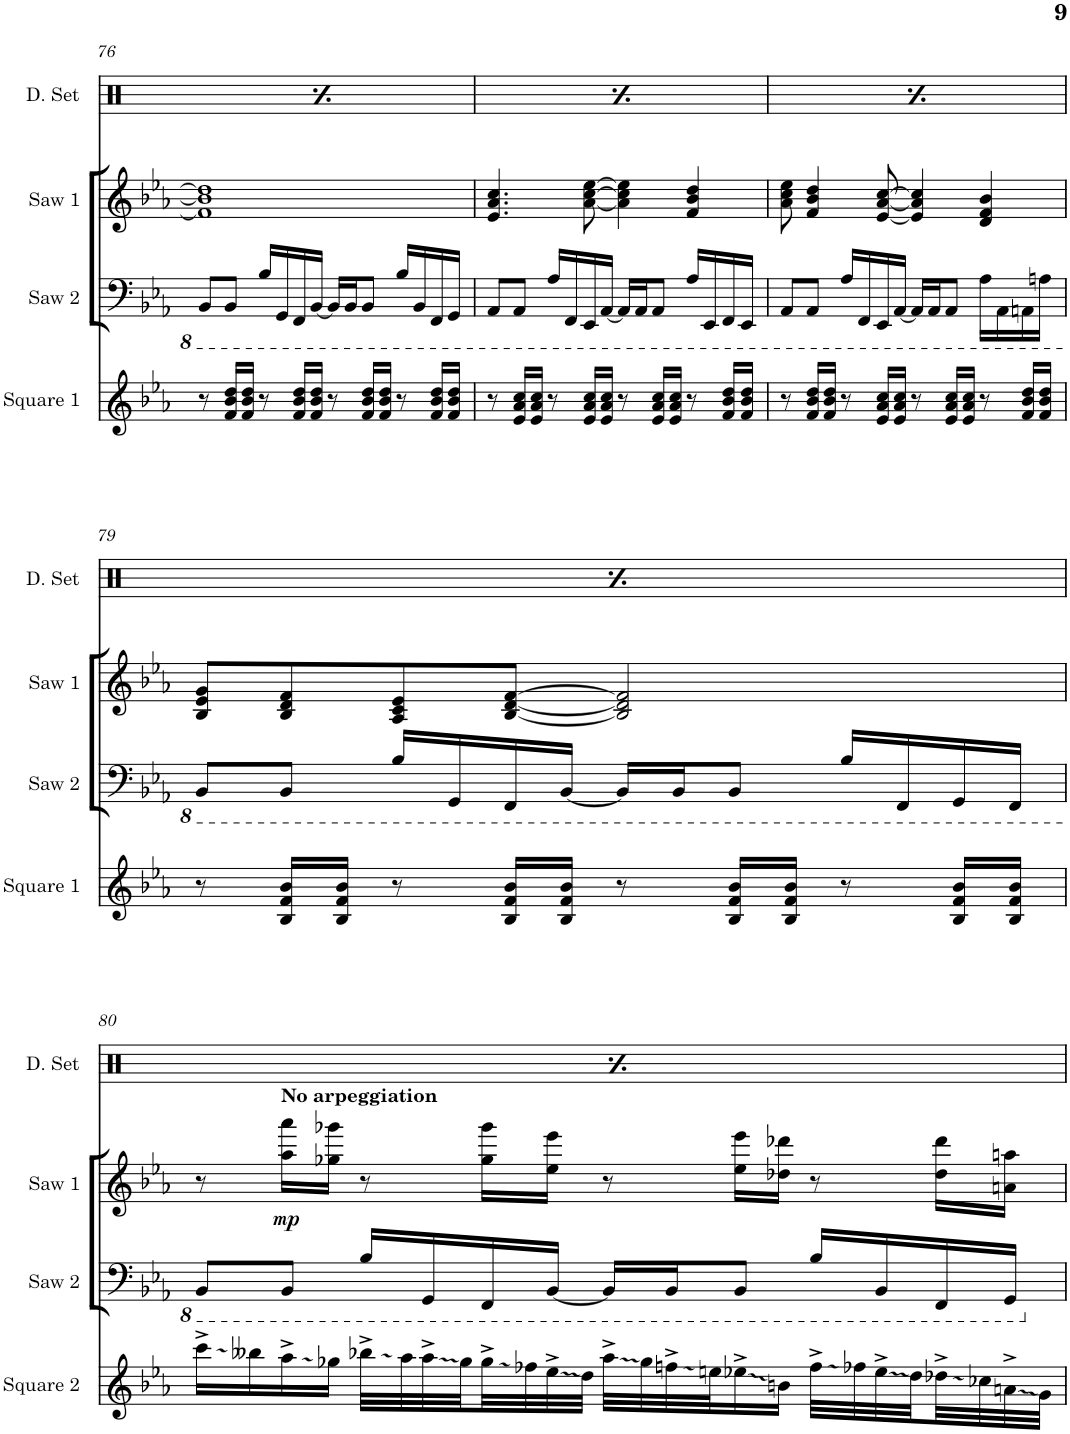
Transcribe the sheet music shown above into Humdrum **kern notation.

**kern	**dynam	**kern	**kern	**kern	**kern	**kern	**dynam	**kern
*part7	*part7	*part6	*part5	*part4	*part3	*part2	*part2	*part1
*staff7	*staff7	*staff6	*staff5	*staff4	*staff3	*staff2	*staff2	*staff1
*I"Square Synthesizer	*	*I"Square Synthesizer 2	*I"Square Synthesizer 1	*I"Saw Synthesizer 2	*I"Saw Synthesizer 3	*I"Saw Synthesizer 1	*	*I"Drumset
*	*	*I'Square 2	*I'Square 1	*I'Saw 2	*I'Synth. 3	*I'Saw 1	*	*I'D. Set
!!LO:PB:g=z
*clefG2	*	*clefG2	*clefG2	*clefF4	*clefG2	*clefG2	*	*clefX
*k[b-e-a-]	*	*k[b-e-a-]	*k[b-e-a-]	*k[b-e-a-]	*k[b-e-a-]	*k[b-e-a-]	*	*k[]
*M4/4	*	*M4/4	*M4/4	*M4/4	*M4/4	*M4/4	*	*M4/4
*met(c)	*	*met(c)	*met(c)	*met(c)	*met(c)	*met(c)	*	*met(c)
*	*	*	*	*	*Xbrackettup	*	*	*
=76	=76	=76	=76	=76	=76	=76	=76	=76
1r	.	1r	8r	8BBB-/L	96b-^\LLLL	1f] 1b-] 1dd]	.	4Rf\
.	.	.	.	.	96f\	.	.	.
.	.	.	.	.	96dd\	.	.	.
.	.	.	.	.	96b-\	.	.	.
.	.	.	.	.	96f\	.	.	.
.	.	.	.	.	96dd\	.	.	.
.	.	.	.	.	96b-\	.	.	.
.	.	.	.	.	96f\	.	.	.
.	.	.	.	.	96dd\	.	.	.
.	.	.	.	.	96b-\	.	.	.
.	.	.	.	.	96f\	.	.	.
.	.	.	.	.	96dd\JJJ	.	.	.
.	.	.	16f/ 16b-/ 16dd/LL	8BBB-/J	96b-\LLL	.	.	.
.	.	.	.	.	96f\	.	.	.
.	.	.	.	.	96dd\	.	.	.
.	.	.	.	.	96b-\	.	.	.
.	.	.	.	.	96f\	.	.	.
.	.	.	.	.	96dd\	.	.	.
.	.	.	16f/ 16b-/ 16dd/JJ	.	96b-\	.	.	.
.	.	.	.	.	96f\	.	.	.
.	.	.	.	.	96dd\	.	.	.
.	.	.	.	.	96b-\	.	.	.
.	.	.	.	.	96f\	.	.	.
.	.	.	.	.	96dd\JJJJ	.	.	.
.	.	.	8r	16BB-/LL	96b-\LLLL	.	.	4Rcc/
.	.	.	.	.	96f\	.	.	.
.	.	.	.	.	96dd\	.	.	.
.	.	.	.	.	96b-\	.	.	.
.	.	.	.	.	96f\	.	.	.
.	.	.	.	.	96dd\	.	.	.
.	.	.	.	16GGG/	96b-\	.	.	.
.	.	.	.	.	96f\	.	.	.
.	.	.	.	.	96dd\	.	.	.
.	.	.	.	.	96b-\	.	.	.
.	.	.	.	.	96f\	.	.	.
.	.	.	.	.	96dd\JJJ	.	.	.
.	.	.	16f/ 16b-/ 16dd/LL	16FFF/	96b-\LLL	.	.	.
.	.	.	.	.	96f\	.	.	.
.	.	.	.	.	96dd\	.	.	.
.	.	.	.	.	96b-\	.	.	.
.	.	.	.	.	96f\	.	.	.
.	.	.	.	.	96dd\	.	.	.
.	.	.	16f/ 16b-/ 16dd/JJ	[16BBB-/JJ	96b-\	.	.	.
.	.	.	.	.	96f\	.	.	.
.	.	.	.	.	96dd\	.	.	.
.	.	.	.	.	96b-\	.	.	.
.	.	.	.	.	96f\	.	.	.
.	.	.	.	.	96dd\JJJJ	.	.	.
.	.	.	8r	16BBB-/LL]	96b-\LLLL	.	.	4Rf\
.	.	.	.	.	96f\	.	.	.
.	.	.	.	.	96dd\	.	.	.
.	.	.	.	.	96b-\	.	.	.
.	.	.	.	.	96f\	.	.	.
.	.	.	.	.	96dd\	.	.	.
.	.	.	.	16BBB-/J	96b-\	.	.	.
.	.	.	.	.	96f\	.	.	.
.	.	.	.	.	96dd\	.	.	.
.	.	.	.	.	96b-\	.	.	.
.	.	.	.	.	96f\	.	.	.
.	.	.	.	.	96dd\JJJ	.	.	.
.	.	.	16f/ 16b-/ 16dd/LL	8BBB-/J	96b-\LLL	.	.	.
.	.	.	.	.	96f\	.	.	.
.	.	.	.	.	96dd\	.	.	.
.	.	.	.	.	96b-\	.	.	.
.	.	.	.	.	96f\	.	.	.
.	.	.	.	.	96dd\	.	.	.
.	.	.	16f/ 16b-/ 16dd/JJ	.	96b-\	.	.	.
.	.	.	.	.	96f\	.	.	.
.	.	.	.	.	96dd\	.	.	.
.	.	.	.	.	96b-\	.	.	.
.	.	.	.	.	96f\	.	.	.
.	.	.	.	.	96dd\JJJJ	.	.	.
.	.	.	8r	16BB-/LL	96b-\LLLL	.	.	4Rcc/
.	.	.	.	.	96f\	.	.	.
.	.	.	.	.	96dd\	.	.	.
.	.	.	.	.	96b-\	.	.	.
.	.	.	.	.	96f\	.	.	.
.	.	.	.	.	96dd\	.	.	.
.	.	.	.	16BBB-/	96b-\	.	.	.
.	.	.	.	.	96f\	.	.	.
.	.	.	.	.	96dd\	.	.	.
.	.	.	.	.	96b-\	.	.	.
.	.	.	.	.	96f\	.	.	.
.	.	.	.	.	96dd\JJJ	.	.	.
.	.	.	16f/ 16b-/ 16dd/LL	16FFF/	96b-\LLL	.	.	.
.	.	.	.	.	96f\	.	.	.
.	.	.	.	.	96dd\	.	.	.
.	.	.	.	.	96b-\	.	.	.
.	.	.	.	.	96f\	.	.	.
.	.	.	.	.	96dd\	.	.	.
.	.	.	16f/ 16b-/ 16dd/JJ	16GGG/JJ	96b-\	.	.	.
.	.	.	.	.	96f\	.	.	.
.	.	.	.	.	96dd\	.	.	.
.	.	.	.	.	96b-\	.	.	.
.	.	.	.	.	96f\	.	.	.
.	.	.	.	.	96dd\JJJJ	.	.	.
=77	=77	=77	=77	=77	=77	=77	=77	=77
1r	.	1r	8r	8AAA-/L	96a-^\LLLL	4.e-/ 4.a-/ 4.cc/	.	4Rf\
.	.	.	.	.	96e-\	.	.	.
.	.	.	.	.	96cc\	.	.	.
.	.	.	.	.	96a-\	.	.	.
.	.	.	.	.	96e-\	.	.	.
.	.	.	.	.	96cc\	.	.	.
.	.	.	.	.	96a-\	.	.	.
.	.	.	.	.	96e-\	.	.	.
.	.	.	.	.	96cc\	.	.	.
.	.	.	.	.	96a-\	.	.	.
.	.	.	.	.	96e-\	.	.	.
.	.	.	.	.	96cc\JJJ	.	.	.
.	.	.	16e-/ 16a-/ 16cc/LL	8AAA-/J	96a-\LLL	.	.	.
.	.	.	.	.	96e-\	.	.	.
.	.	.	.	.	96cc\	.	.	.
.	.	.	.	.	96a-\	.	.	.
.	.	.	.	.	96e-\	.	.	.
.	.	.	.	.	96cc\	.	.	.
.	.	.	16e-/ 16a-/ 16cc/JJ	.	96a-\	.	.	.
.	.	.	.	.	96e-\	.	.	.
.	.	.	.	.	96cc\	.	.	.
.	.	.	.	.	96a-\	.	.	.
.	.	.	.	.	96e-\	.	.	.
.	.	.	.	.	96cc\JJJJ	.	.	.
.	.	.	8r	16AA-/LL	96a-\LLLL	.	.	4Rcc/
.	.	.	.	.	96e-\	.	.	.
.	.	.	.	.	96cc\	.	.	.
.	.	.	.	.	96a-\	.	.	.
.	.	.	.	.	96e-\	.	.	.
.	.	.	.	.	96cc\	.	.	.
.	.	.	.	16FFF/	96a-\	.	.	.
.	.	.	.	.	96e-\	.	.	.
.	.	.	.	.	96cc\	.	.	.
.	.	.	.	.	96a-\	.	.	.
.	.	.	.	.	96e-\	.	.	.
.	.	.	.	.	96cc\JJJ	.	.	.
.	.	.	16e-/ 16a-/ 16cc/LL	16EEE-/	96cc^\LLL	[8a-\ [8cc\ [8ee-\	.	.
.	.	.	.	.	96a-\	.	.	.
.	.	.	.	.	96ee-\	.	.	.
.	.	.	.	.	96cc\	.	.	.
.	.	.	.	.	96a-\	.	.	.
.	.	.	.	.	96ee-\	.	.	.
.	.	.	16e-/ 16a-/ 16cc/JJ	[16AAA-/JJ	96cc\	.	.	.
.	.	.	.	.	96a-\	.	.	.
.	.	.	.	.	96ee-\	.	.	.
.	.	.	.	.	96cc\	.	.	.
.	.	.	.	.	96a-\	.	.	.
.	.	.	.	.	96ee-\JJJJ	.	.	.
.	.	.	8r	16AAA-/LL]	96cc\LLLL	4a-\] 4cc\] 4ee-\]	.	4Rf\
.	.	.	.	.	96a-\	.	.	.
.	.	.	.	.	96ee-\	.	.	.
.	.	.	.	.	96cc\	.	.	.
.	.	.	.	.	96a-\	.	.	.
.	.	.	.	.	96ee-\	.	.	.
.	.	.	.	16AAA-/J	96cc\	.	.	.
.	.	.	.	.	96a-\	.	.	.
.	.	.	.	.	96ee-\	.	.	.
.	.	.	.	.	96cc\	.	.	.
.	.	.	.	.	96a-\	.	.	.
.	.	.	.	.	96ee-\JJJ	.	.	.
.	.	.	16e-/ 16a-/ 16cc/LL	8AAA-/J	96cc\LLL	.	.	.
.	.	.	.	.	96a-\	.	.	.
.	.	.	.	.	96ee-\	.	.	.
.	.	.	.	.	96cc\	.	.	.
.	.	.	.	.	96a-\	.	.	.
.	.	.	.	.	96ee-\	.	.	.
.	.	.	16e-/ 16a-/ 16cc/JJ	.	96cc\	.	.	.
.	.	.	.	.	96a-\	.	.	.
.	.	.	.	.	96ee-\	.	.	.
.	.	.	.	.	96cc\	.	.	.
.	.	.	.	.	96a-\	.	.	.
.	.	.	.	.	96ee-\JJJJ	.	.	.
.	.	.	8r	16AA-/LL	96b-^\LLLL	4f/ 4b-/ 4dd/	.	4Rcc/
.	.	.	.	.	96f\	.	.	.
.	.	.	.	.	96dd\	.	.	.
.	.	.	.	.	96b-\	.	.	.
.	.	.	.	.	96f\	.	.	.
.	.	.	.	.	96dd\	.	.	.
.	.	.	.	16EEE-/	96b-\	.	.	.
.	.	.	.	.	96f\	.	.	.
.	.	.	.	.	96dd\	.	.	.
.	.	.	.	.	96b-\	.	.	.
.	.	.	.	.	96f\	.	.	.
.	.	.	.	.	96dd\JJJ	.	.	.
.	.	.	16f/ 16b-/ 16dd/LL	16FFF/	96b-\LLL	.	.	.
.	.	.	.	.	96f\	.	.	.
.	.	.	.	.	96dd\	.	.	.
.	.	.	.	.	96b-\	.	.	.
.	.	.	.	.	96f\	.	.	.
.	.	.	.	.	96dd\	.	.	.
.	.	.	16f/ 16b-/ 16dd/JJ	16EEE-/JJ	96b-\	.	.	.
.	.	.	.	.	96f\	.	.	.
.	.	.	.	.	96dd\	.	.	.
.	.	.	.	.	96b-\	.	.	.
.	.	.	.	.	96f\	.	.	.
.	.	.	.	.	96dd\JJJJ	.	.	.
=78	=78	=78	=78	=78	=78	=78	=78	=78
1r	.	1r	8r	8AAA-/L	96cc^\LLLL	8a-\ 8cc\ 8ee-\	.	4Rf\
.	.	.	.	.	96a-\	.	.	.
.	.	.	.	.	96ee-\	.	.	.
.	.	.	.	.	96cc\	.	.	.
.	.	.	.	.	96a-\	.	.	.
.	.	.	.	.	96ee-\	.	.	.
.	.	.	.	.	96cc\	.	.	.
.	.	.	.	.	96a-\	.	.	.
.	.	.	.	.	96ee-\	.	.	.
.	.	.	.	.	96cc\	.	.	.
.	.	.	.	.	96a-\	.	.	.
.	.	.	.	.	96ee-\JJJ	.	.	.
.	.	.	16f/ 16b-/ 16dd/LL	8AAA-/J	96b-^\LLL	4f/ 4b-/ 4dd/	.	.
.	.	.	.	.	96f\	.	.	.
.	.	.	.	.	96dd\	.	.	.
.	.	.	.	.	96b-\	.	.	.
.	.	.	.	.	96f\	.	.	.
.	.	.	.	.	96dd\	.	.	.
.	.	.	16f/ 16b-/ 16dd/JJ	.	96b-\	.	.	.
.	.	.	.	.	96f\	.	.	.
.	.	.	.	.	96dd\	.	.	.
.	.	.	.	.	96b-\	.	.	.
.	.	.	.	.	96f\	.	.	.
.	.	.	.	.	96dd\JJJJ	.	.	.
.	.	.	8r	16AA-/LL	96b-\LLLL	.	.	4Rcc/
.	.	.	.	.	96f\	.	.	.
.	.	.	.	.	96dd\	.	.	.
.	.	.	.	.	96b-\	.	.	.
.	.	.	.	.	96f\	.	.	.
.	.	.	.	.	96dd\	.	.	.
.	.	.	.	16FFF/	96b-\	.	.	.
.	.	.	.	.	96f\	.	.	.
.	.	.	.	.	96dd\	.	.	.
.	.	.	.	.	96b-\	.	.	.
.	.	.	.	.	96f\	.	.	.
.	.	.	.	.	96dd\JJJ	.	.	.
.	.	.	16e-/ 16a-/ 16cc/LL	16EEE-/	96a-^\LLL	[8e-/ [8a-/ [8cc/	.	.
.	.	.	.	.	96e-\	.	.	.
.	.	.	.	.	96cc\	.	.	.
.	.	.	.	.	96a-\	.	.	.
.	.	.	.	.	96e-\	.	.	.
.	.	.	.	.	96cc\	.	.	.
.	.	.	16e-/ 16a-/ 16cc/JJ	[16AAA-/JJ	96a-\	.	.	.
.	.	.	.	.	96e-\	.	.	.
.	.	.	.	.	96cc\	.	.	.
.	.	.	.	.	96a-\	.	.	.
.	.	.	.	.	96e-\	.	.	.
.	.	.	.	.	96cc\JJJJ	.	.	.
.	.	.	8r	16AAA-/LL]	96a-\LLLL	4e-/] 4a-/] 4cc/]	.	4Rf\
.	.	.	.	.	96e-\	.	.	.
.	.	.	.	.	96cc\	.	.	.
.	.	.	.	.	96a-\	.	.	.
.	.	.	.	.	96e-\	.	.	.
.	.	.	.	.	96cc\	.	.	.
.	.	.	.	16AAA-/J	96a-\	.	.	.
.	.	.	.	.	96e-\	.	.	.
.	.	.	.	.	96cc\	.	.	.
.	.	.	.	.	96a-\	.	.	.
.	.	.	.	.	96e-\	.	.	.
.	.	.	.	.	96cc\JJJ	.	.	.
.	.	.	16e-/ 16a-/ 16cc/LL	8AAA-/J	96a-\LLL	.	.	.
.	.	.	.	.	96e-\	.	.	.
.	.	.	.	.	96cc\	.	.	.
.	.	.	.	.	96a-\	.	.	.
.	.	.	.	.	96e-\	.	.	.
.	.	.	.	.	96cc\	.	.	.
.	.	.	16e-/ 16a-/ 16cc/JJ	.	96a-\	.	.	.
.	.	.	.	.	96e-\	.	.	.
.	.	.	.	.	96cc\	.	.	.
.	.	.	.	.	96a-\	.	.	.
.	.	.	.	.	96e-\	.	.	.
.	.	.	.	.	96cc\JJJJ	.	.	.
.	.	.	8r	16AA-\LL	96f^/LLLL	4d/ 4f/ 4b-/	.	4Rcc/
.	.	.	.	.	96d/	.	.	.
.	.	.	.	.	96b-/	.	.	.
.	.	.	.	.	96f/	.	.	.
.	.	.	.	.	96d/	.	.	.
.	.	.	.	.	96b-/	.	.	.
.	.	.	.	16AAA-\	96f/	.	.	.
.	.	.	.	.	96d/	.	.	.
.	.	.	.	.	96b-/	.	.	.
.	.	.	.	.	96f/	.	.	.
.	.	.	.	.	96d/	.	.	.
.	.	.	.	.	96b-/JJJ	.	.	.
.	.	.	16f/ 16b-/ 16dd/LL	16AAAn\	96f/LLL	.	.	.
.	.	.	.	.	96d/	.	.	.
.	.	.	.	.	96b-/	.	.	.
.	.	.	.	.	96f/	.	.	.
.	.	.	.	.	96d/	.	.	.
.	.	.	.	.	96b-/	.	.	.
.	.	.	16f/ 16b-/ 16dd/JJ	16AAn\JJ	96f/	.	.	.
.	.	.	.	.	96d/	.	.	.
.	.	.	.	.	96b-/	.	.	.
.	.	.	.	.	96f/	.	.	.
.	.	.	.	.	96d/	.	.	.
.	.	.	.	.	96b-/JJJJ	.	.	.
!!LO:LB:g=z
=79	=79	=79	=79	=79	=79	=79	=79	=79
1r	.	1r	8r	8BBB-/L	96e-^/LLLL	8B-/ 8e-/ 8g/L	.	4Rf\
.	.	.	.	.	96B-/	.	.	.
.	.	.	.	.	96g/	.	.	.
.	.	.	.	.	96e-/	.	.	.
.	.	.	.	.	96B-/	.	.	.
.	.	.	.	.	96g/	.	.	.
.	.	.	.	.	96e-/	.	.	.
.	.	.	.	.	96B-/	.	.	.
.	.	.	.	.	96g/	.	.	.
.	.	.	.	.	96e-/	.	.	.
.	.	.	.	.	96B-/	.	.	.
.	.	.	.	.	96g/JJJ	.	.	.
.	.	.	16B-/ 16f/ 16b-/LL	8BBB-/J	96d^/LLL	8B-/ 8d/ 8f/	.	.
.	.	.	.	.	96B-/	.	.	.
.	.	.	.	.	96f/	.	.	.
.	.	.	.	.	96d/	.	.	.
.	.	.	.	.	96B-/	.	.	.
.	.	.	.	.	96f/	.	.	.
.	.	.	16B-/ 16f/ 16b-/JJ	.	96d/	.	.	.
.	.	.	.	.	96B-/	.	.	.
.	.	.	.	.	96f/	.	.	.
.	.	.	.	.	96d/	.	.	.
.	.	.	.	.	96B-/	.	.	.
.	.	.	.	.	96f/JJJJ	.	.	.
.	.	.	8r	16BB-/LL	96c^/LLLL	8A-/ 8c/ 8e-/	.	4Rcc/
.	.	.	.	.	96A-/	.	.	.
.	.	.	.	.	96e-/	.	.	.
.	.	.	.	.	96c/	.	.	.
.	.	.	.	.	96A-/	.	.	.
.	.	.	.	.	96e-/	.	.	.
.	.	.	.	16GGG/	96c/	.	.	.
.	.	.	.	.	96A-/	.	.	.
.	.	.	.	.	96e-/	.	.	.
.	.	.	.	.	96c/	.	.	.
.	.	.	.	.	96A-/	.	.	.
.	.	.	.	.	96e-/JJJ	.	.	.
.	.	.	16B-/ 16f/ 16b-/LL	16FFF/	96d^/LLL	[8B-/ [8d/ [8f/J	.	.
.	.	.	.	.	96B-/	.	.	.
.	.	.	.	.	96f/	.	.	.
.	.	.	.	.	96d/	.	.	.
.	.	.	.	.	96B-/	.	.	.
.	.	.	.	.	96f/	.	.	.
.	.	.	16B-/ 16f/ 16b-/JJ	[16BBB-/JJ	96d/	.	.	.
.	.	.	.	.	96B-/	.	.	.
.	.	.	.	.	96f/	.	.	.
.	.	.	.	.	96d/	.	.	.
.	.	.	.	.	96B-/	.	.	.
.	.	.	.	.	96f/JJJJ	.	.	.
.	.	.	8r	16BBB-/LL]	96d/LLLL	2B-/] 2d/] 2f/]	.	4Rf\
.	.	.	.	.	96B-/	.	.	.
.	.	.	.	.	96f/	.	.	.
.	.	.	.	.	96d/	.	.	.
.	.	.	.	.	96B-/	.	.	.
.	.	.	.	.	96f/	.	.	.
.	.	.	.	16BBB-/J	96d/	.	.	.
.	.	.	.	.	96B-/	.	.	.
.	.	.	.	.	96f/	.	.	.
.	.	.	.	.	96d/	.	.	.
.	.	.	.	.	96B-/	.	.	.
.	.	.	.	.	96f/JJJ	.	.	.
.	.	.	16B-/ 16f/ 16b-/LL	8BBB-/J	96d/LLL	.	.	.
.	.	.	.	.	96B-/	.	.	.
.	.	.	.	.	96f/	.	.	.
.	.	.	.	.	96d/	.	.	.
.	.	.	.	.	96B-/	.	.	.
.	.	.	.	.	96f/	.	.	.
.	.	.	16B-/ 16f/ 16b-/JJ	.	96d/	.	.	.
.	.	.	.	.	96B-/	.	.	.
.	.	.	.	.	96f/	.	.	.
.	.	.	.	.	96d/	.	.	.
.	.	.	.	.	96B-/	.	.	.
.	.	.	.	.	96f/JJJJ	.	.	.
.	.	.	8r	16BB-/LL	96d/LLLL	.	.	4Rcc/
.	.	.	.	.	96B-/	.	.	.
.	.	.	.	.	96f/	.	.	.
.	.	.	.	.	96d/	.	.	.
.	.	.	.	.	96B-/	.	.	.
.	.	.	.	.	96f/	.	.	.
.	.	.	.	16FFF/	96d/	.	.	.
.	.	.	.	.	96B-/	.	.	.
.	.	.	.	.	96f/	.	.	.
.	.	.	.	.	96d/	.	.	.
.	.	.	.	.	96B-/	.	.	.
.	.	.	.	.	96f/JJJ	.	.	.
.	.	.	16B-/ 16f/ 16b-/LL	16GGG/	96d/LLL	.	.	.
.	.	.	.	.	96B-/	.	.	.
.	.	.	.	.	96f/	.	.	.
.	.	.	.	.	96d/	.	.	.
.	.	.	.	.	96B-/	.	.	.
.	.	.	.	.	96f/	.	.	.
.	.	.	16B-/ 16f/ 16b-/JJ	16FFF/JJ	96d/	.	.	.
.	.	.	.	.	96B-/	.	.	.
.	.	.	.	.	96f/	.	.	.
.	.	.	.	.	96d/	.	.	.
.	.	.	.	.	96B-/	.	.	.
.	.	.	.	.	96f/JJJJ	.	.	.
!!LO:LB:g=z
=80	=80	=80	=80	=80	=80	=80	=80	=80
!	!LO:DY:b	!	!	!	!	!	!	!
64ccc^\LLLL	mf	16ccc^\LL	1r	8BBB-/L	1r	8r	.	4Rf\
64ccc\	.	.	.	.	.	.	.	.
64ccc-X\	.	.	.	.	.	.	.	.
64ccc-\	.	.	.	.	.	.	.	.
64bb-\	.	16bb--X\	.	.	.	.	.	.
64bb-\	.	.	.	.	.	.	.	.
64bb--X\	.	.	.	.	.	.	.	.
64bb--\JJJ	.	.	.	.	.	.	.	.
!	!	!	!	!	!	!LO:TX:a:B:t=No arpeggiation	!	!
!	!	!	!	!	!	!	!LO:DY:b	!
64aa-^\LLL	.	16aa-^\	.	8BBB-/J	.	16aa-\ 16aaa-\LL	mp	.
64aa-\	.	.	.	.	.	.	.	.
64aa-\	.	.	.	.	.	.	.	.
64gg\	.	.	.	.	.	.	.	.
64gg\	.	16gg-X\JJ	.	.	.	16gg-X\ 16ggg-X\JJ	.	.
64gg\	.	.	.	.	.	.	.	.
64gg-X\	.	.	.	.	.	.	.	.
64gg-\JJJJ	.	.	.	.	.	.	.	.
64bb-X^\LLLL	.	32bb-X^\LLL	.	16BB-/LL	.	8r	.	4Rcc/
64bb-\	.	.	.	.	.	.	.	.
64aa-\	.	32aa-\	.	.	.	.	.	.
64aa-\	.	.	.	.	.	.	.	.
64aa-^\	.	32aa-^\	.	16GGG/	.	.	.	.
64ggn\	.	.	.	.	.	.	.	.
64gg-X\	.	32gg-\	.	.	.	.	.	.
64gg-\JJJ	.	.	.	.	.	.	.	.
64gg-^\LLL	.	32gg-^\	.	16FFF/	.	16gg-\ 16ggg-\LL	.	.
64ff\	.	.	.	.	.	.	.	.
64ff-X\	.	32ff-X\	.	.	.	.	.	.
64ff-\	.	.	.	.	.	.	.	.
64ee-^\	.	32ee-^\	.	[16BBB-/JJ	.	16ee-\ 16eee-\JJ	.	.
64ee-\	.	.	.	.	.	.	.	.
64dd\	.	32dd\JJJ	.	.	.	.	.	.
64dd\JJJJ	.	.	.	.	.	.	.	.
64aa-^\LLLL	.	32aa-^\LLL	.	16BBB-/LL]	.	8r	.	4Rf\
64ggn\	.	.	.	.	.	.	.	.
64gg-X\	.	32gg-\	.	.	.	.	.	.
64gg-\	.	.	.	.	.	.	.	.
64ffn^\	.	32ffn^\	.	16BBB-/J	.	.	.	.
64ff-X\	.	.	.	.	.	.	.	.
64ee-\	.	32een\J	.	.	.	.	.	.
64een\JJJ	.	.	.	.	.	.	.	.
64ee-X^\LLL	.	16ee-X^\	.	8BBB-/J	.	16ee-\ 16eee-\LL	.	.
64dd\	.	.	.	.	.	.	.	.
64dd\	.	.	.	.	.	.	.	.
64dd-X\	.	.	.	.	.	.	.	.
64dd-\	.	16bn\JJ	.	.	.	16dd-X\ 16ddd-X\JJ	.	.
64cc\	.	.	.	.	.	.	.	.
64cc\	.	.	.	.	.	.	.	.
64bn\JJJJ	.	.	.	.	.	.	.	.
64ffn^\LLLL	.	32ff^\LLL	.	16BB-/LL	.	8r	.	4Rcc/
64ff\	.	.	.	.	.	.	.	.
64ff-X\	.	32ff-X\	.	.	.	.	.	.
64ff-\	.	.	.	.	.	.	.	.
64ee-^\	.	32ee-^\	.	16BBB-/	.	.	.	.
64ee-\	.	.	.	.	.	.	.	.
64ddn\	.	32dd\	.	.	.	.	.	.
64dd\JJJ	.	.	.	.	.	.	.	.
64dd-X^\LLL	.	32dd-X^\	.	16FFF/	.	16dd-\ 16ddd-\LL	.	.
64dd-\	.	.	.	.	.	.	.	.
64cc\	.	32cc-X\	.	.	.	.	.	.
64cc-X\	.	.	.	.	.	.	.	.
64an^\	.	32an^\	.	16GGG/JJ	.	16an\ 16aan\JJ	.	.
64a-X\	.	.	.	.	.	.	.	.
64g\	.	32g\JJJ	.	.	.	.	.	.
64g\JJJJ	.	.	.	.	.	.	.	.
=	=	=	=	=	=	=	=	=
*-	*-	*-	*-	*-	*-	*-	*-	*-
